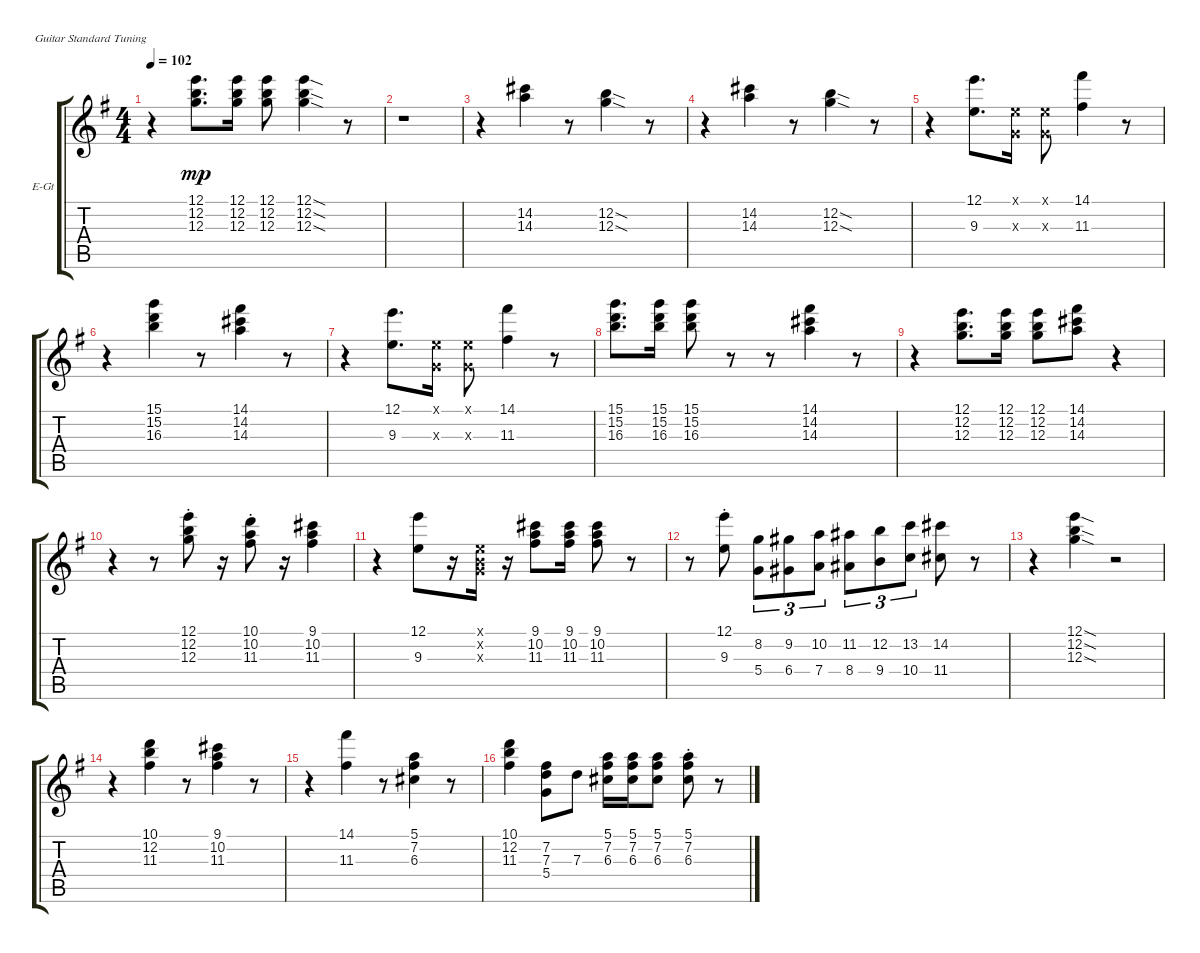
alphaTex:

\bracketExtendMode groupsimilarinstruments
\firstSystemTrackNameOrientation horizontal
\otherSystemsTrackNameOrientation horizontal
\track ("Elec.Gtr" "E-Gt") {instrument electricguitarjazz}
\staff {score tabs}
\tuning (E4 B3 G3 D3 A2 E2)
\ts (4 4)
\tempo 102
\clef g2
\ks eminor
r.4{dy mp} (12.1 12.2 12.3).8{d} (12.1 12.2 12.3).16 (12.1 12.2 12.3).8 (12.1{sod} 12.2{sod} 12.3{sod}).4 r.8 |
r.1 |
r.4 (14.2 14.3).4 r.8 (12.3{sod} 12.2{sod}).4 r.8 |
r.4 (14.2 14.3).4 r.8 (12.3{sod} 12.2{sod}).4 r.8 |
r.4 (12.1 9.3).8{d} (0.3{x} 0.1{x}).16 (0.3{x} 0.1{x}).8 (14.1 11.3).4 r.8 |
r.4 (15.1 15.2 16.3).4 r.8 (14.1 14.2 14.3).4 r.8 |
r.4 (12.1 9.3).8{d} (0.3{x} 0.1{x}).16 (0.3{x} 0.1{x}).8 (14.1 11.3).4 r.8 |
(15.1 15.2 16.3).8{d} (15.1 15.2 16.3).16 (15.1 15.2 16.3).8 r.8 r.8 (14.1 14.2 14.3).4 r.8 |
r.4 (12.1 12.2 12.3).8{d} (12.1 12.2 12.3).16 (12.1 12.2 12.3).8 (14.2 14.3 14.1).8 r.4 |
r.4 r.8 (12.3{st} 12.1{st} 12.2{st}).8 r.16 (10.2{st} 11.3{st} 10.1{st}).8 r.16 (10.2 11.3 9.1).4 |
r.4 (12.1 9.3).8 r.16 (0.1{x} 0.2{x} 0.3{x}).16 r.16 (10.2 11.3 9.1).8 (10.2 11.3 9.1).16 (10.2 11.3 9.1).8 r.8 |
r.8 (12.1 9.3{st}).8 (5.4 8.2).8{tu (3 2)} (6.4 9.2).8{tu (3 2)} (7.4 10.2).8{tu (3 2)} (8.4 11.2).8{tu (3 2)} (9.4 12.2).8{tu (3 2)} (10.4 13.2).8{tu (3 2)} (11.4 14.2).8 r.8 |
r.4 (12.1{sod} 12.2{sod} 12.3{sod}).4 r.2 |
r.4 (12.2 11.3 10.1).4 r.8 (10.2 11.3 9.1).4 r.8 |
r.4 (11.3 14.1).4 r.8 (7.2 6.3 5.1).4 r.8 |
(11.3 12.2 10.1).4 (7.2 7.3 5.4).8 7.3.8 (6.3 7.2 5.1).16 (6.3 7.2 5.1).16 (6.3 7.2 5.1).8 (6.3{st} 7.2{st} 5.1{st}).8 r.8
